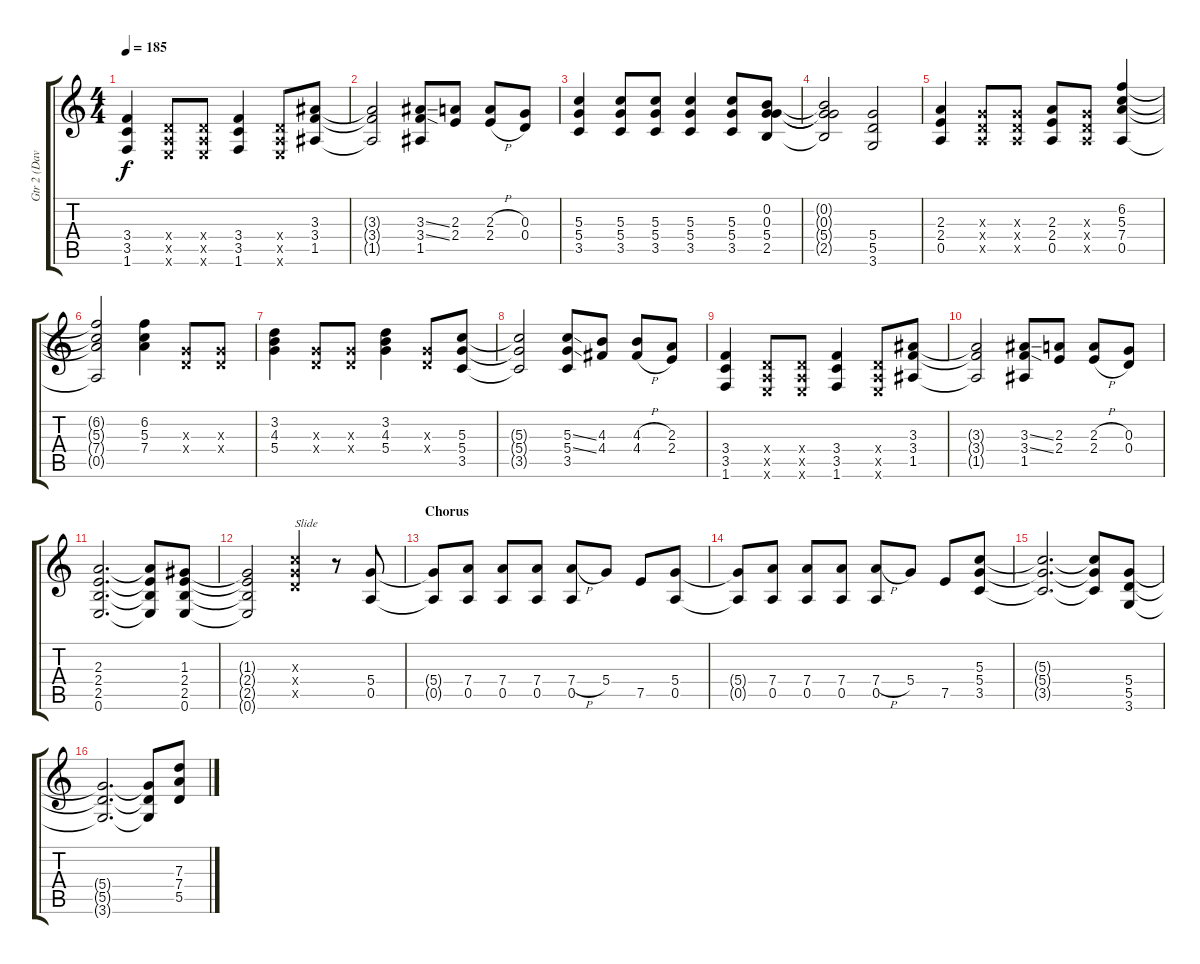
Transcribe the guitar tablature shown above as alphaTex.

\track ("Gtr 2 (Dave Murray" "Gtr 2 (Dav") {instrument distortionguitar}
\staff {score tabs}
\tuning (E4 B3 G3 D3 A2 E2) {hide}
\ts (4 4)
\tempo 185
\clef g2
\ks c
(3.4 3.5 1.6).4{dy f} (0.4{x} 0.5{x} 0.6{x}).8 (0.4{x} 0.5{x} 0.6{x}).8 (3.4 3.5 1.6).4 (0.4{x} 0.5{x} 0.6{x}).8 (3.3 3.4 1.5).8 |
(3.3{t} 3.4{t} 1.5{t}).2 (3.3{ss} 3.4{ss} 1.5).8 (2.3 2.4).8 (2.3{h} 2.4{h}).8 (0.3 0.4).8 |
(5.3 5.4 3.5).4 (5.3 5.4 3.5).8 (5.3 5.4 3.5).8 (5.3 5.4 3.5).4 (5.3 5.4 3.5).8 (0.2 0.3 5.4 2.5).8 |
(0.2{t} 0.3{t} 5.4{t} 2.5{t}).2 (5.4 5.5 3.6).2 |
(2.3 2.4 0.5).4 (0.3{x} 0.4{x} 0.5{x}).8 (0.3{x} 0.4{x} 0.5{x}).8 (2.3 2.4 0.5).8 (0.3{x} 0.4{x} 0.5{x}).8 (6.2 5.3 7.4 0.5).4 |
(6.2{t} 5.3{t} 7.4{t} 0.5{t}).2 (6.2 5.3 7.4).4 (0.3{x} 0.4{x}).8 (0.3{x} 0.4{x}).8 |
(3.2 4.3 5.4).4 (0.3{x} 0.4{x}).8 (0.3{x} 0.4{x}).8 (3.2 4.3 5.4).4 (0.3{x} 0.4{x}).8 (5.3 5.4 3.5).8 |
(5.3{t} 5.4{t} 3.5{t}).2 (5.3{ss} 5.4{ss} 3.5).8 (4.3 4.4).8 (4.3{h} 4.4{h}).8 (2.3 2.4).8 |
(3.4 3.5 1.6).4 (0.4{x} 0.5{x} 0.6{x}).8 (0.4{x} 0.5{x} 0.6{x}).8 (3.4 3.5 1.6).4 (0.4{x} 0.5{x} 0.6{x}).8 (3.3 3.4 1.5).8 |
(3.3{t} 3.4{t} 1.5{t}).2 (3.3{ss} 3.4{ss} 1.5).8 (2.3 2.4).8 (2.3{h} 2.4{h}).8 (0.3 0.4).8 |
(2.3 2.4 2.5 0.6).2{d} (2.3{t} 2.4{t} 2.5{t} 0.6{t}).8 (1.3 2.4 2.5 0.6).8 |
(1.3{t} 2.4{t} 2.5{t} 0.6{t}).2 (5.3{x} 5.4{x} 5.5{x}).4{txt "Slide"} r.8 (5.4 0.5).8 |
\section ("" "Chorus")
(5.4{t} 0.5{t}).8 (7.4 0.5).8 (7.4 0.5).8 (7.4 0.5).8 (7.4{h} 0.5).8 5.4.8 7.5.8 (5.4 0.5).8 |
(5.4{t} 0.5{t}).8 (7.4 0.5).8 (7.4 0.5).8 (7.4 0.5).8 (7.4{h} 0.5).8 5.4.8 7.5.8 (5.3 5.4 3.5).8 |
(5.3{t} 5.4{t} 3.5{t}).2{d} (5.3{t} 5.4{t} 3.5{t}).8 (5.4 5.5 3.6).8 |
(5.4{t} 5.5{t} 3.6{t}).2{d} (5.4{t} 5.5{t} 3.6{t}).8 (7.3 7.4 5.5).8
